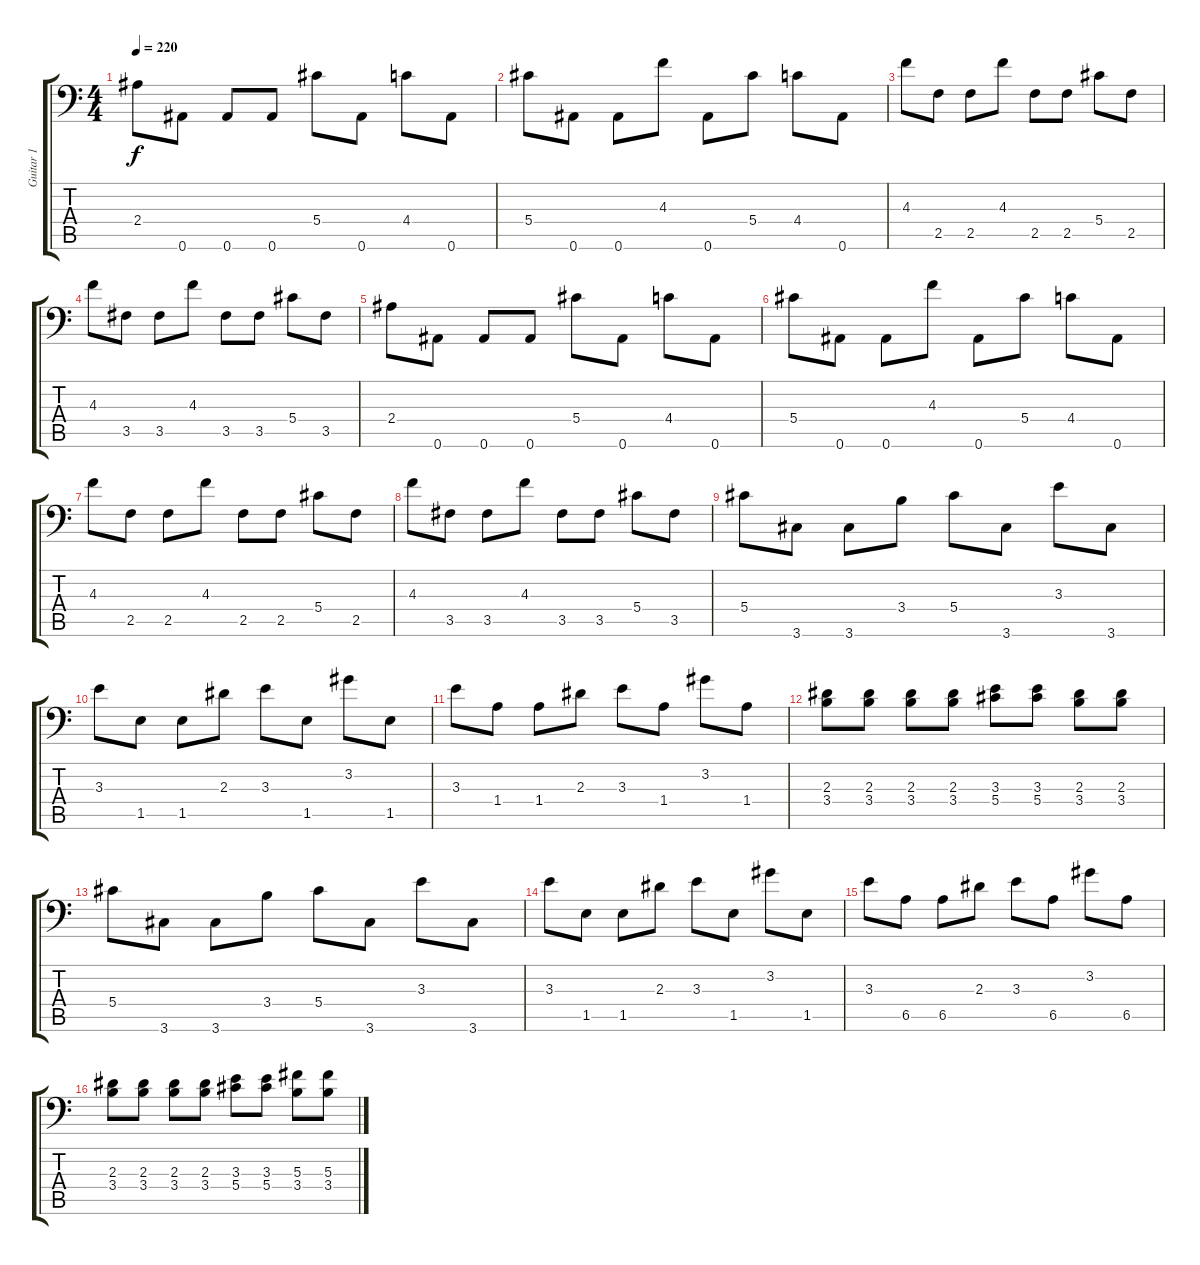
\track ("Guitar 1" "Guitar 1") {instrument overdrivenguitar}
\staff {score tabs}
\tuning (Bb3 F3 Db3 Ab2 Eb2 Bb1) {hide}
\ts (4 4)
\tempo 220
\clef f4
\ks c
2.4.8{dy f instrument overdrivenguitar} 0.6.8 0.6.8 0.6.8 5.4.8 0.6.8 4.4.8 0.6.8 |
5.4.8 0.6.8 0.6.8 4.3.8 0.6.8 5.4.8 4.4.8 0.6.8 |
4.3.8 2.5.8 2.5.8 4.3.8 2.5.8 2.5.8 5.4.8 2.5.8 |
4.3.8 3.5.8 3.5.8 4.3.8 3.5.8 3.5.8 5.4.8 3.5.8 |
2.4.8 0.6.8 0.6.8 0.6.8 5.4.8 0.6.8 4.4.8 0.6.8 |
5.4.8 0.6.8 0.6.8 4.3.8 0.6.8 5.4.8 4.4.8 0.6.8 |
4.3.8 2.5.8 2.5.8 4.3.8 2.5.8 2.5.8 5.4.8 2.5.8 |
4.3.8 3.5.8 3.5.8 4.3.8 3.5.8 3.5.8 5.4.8 3.5.8 |
5.4.8 3.6.8 3.6.8 3.4.8 5.4.8 3.6.8 3.3.8 3.6.8 |
3.3.8 1.5.8 1.5.8 2.3.8 3.3.8 1.5.8 3.2.8 1.5.8 |
3.3.8 1.4.8 1.4.8 2.3.8 3.3.8 1.4.8 3.2.8 1.4.8 |
(2.3 3.4).8 (2.3 3.4).8 (2.3 3.4).8 (2.3 3.4).8 (3.3 5.4).8 (3.3 5.4).8 (2.3 3.4).8 (2.3 3.4).8 |
5.4.8 3.6.8 3.6.8 3.4.8 5.4.8 3.6.8 3.3.8 3.6.8 |
3.3.8 1.5.8 1.5.8 2.3.8 3.3.8 1.5.8 3.2.8 1.5.8 |
3.3.8 6.5.8 6.5.8 2.3.8 3.3.8 6.5.8 3.2.8 6.5.8 |
(2.3 3.4).8 (2.3 3.4).8 (2.3 3.4).8 (2.3 3.4).8 (3.3 5.4).8 (3.3 5.4).8 (5.3 3.4).8 (5.3 3.4).8
